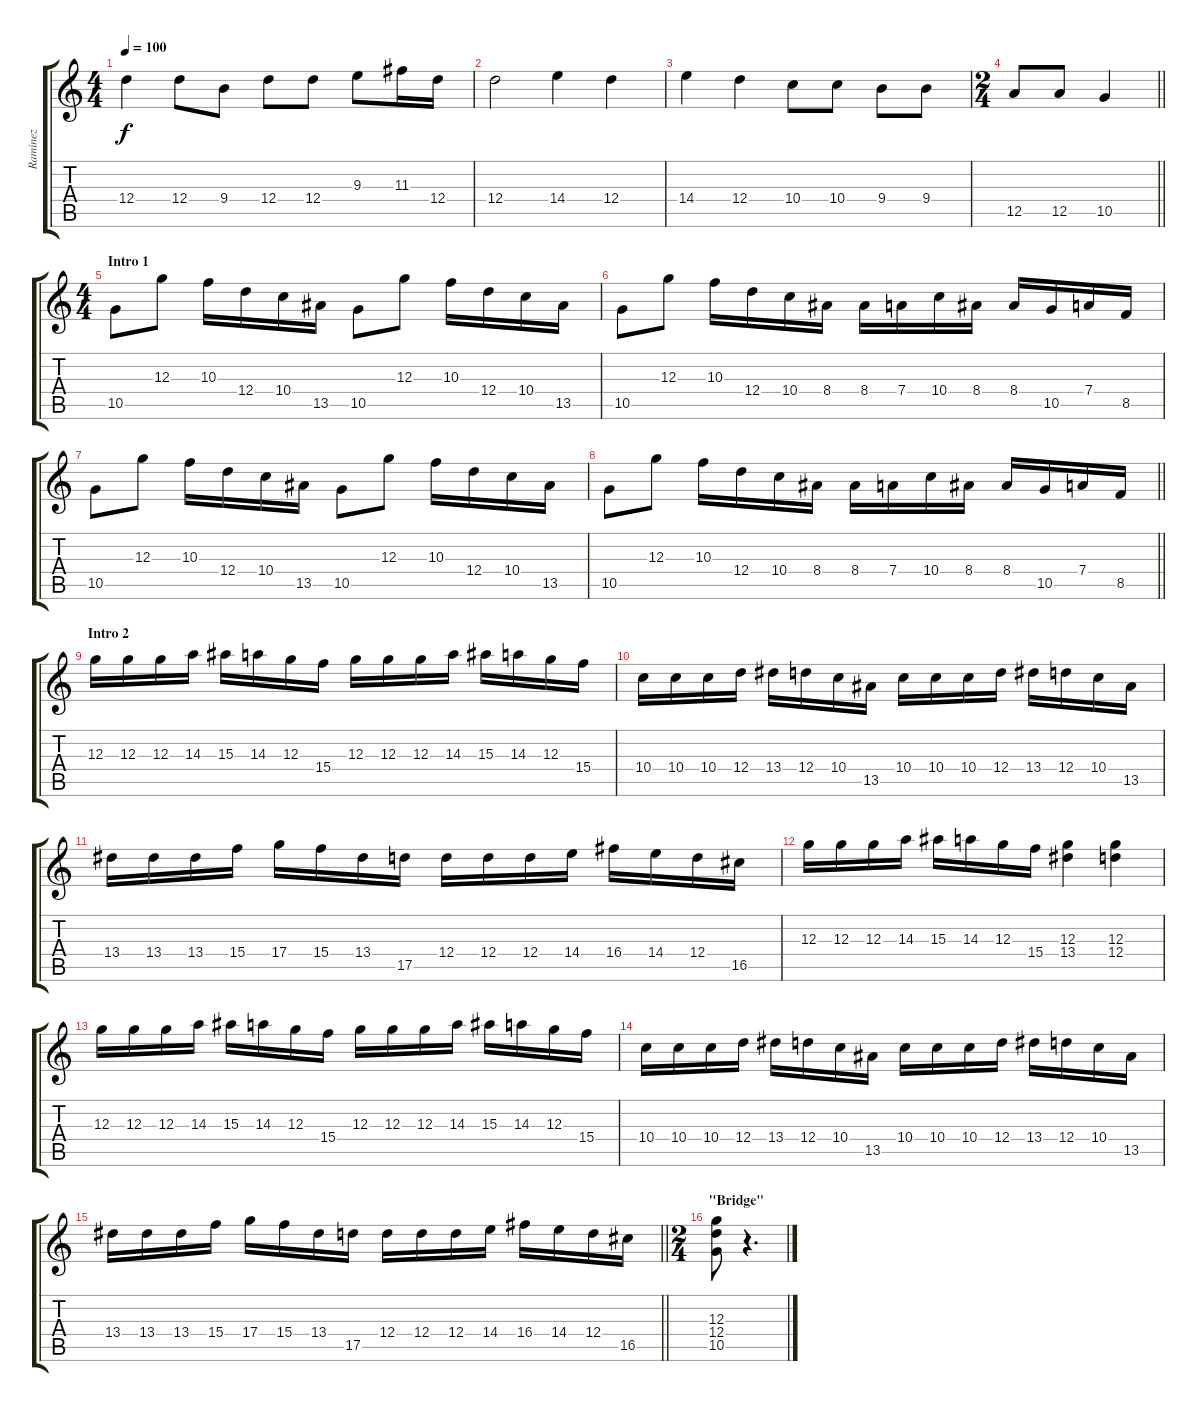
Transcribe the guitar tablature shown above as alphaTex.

\track ("Raminez" "Raminez") {instrument overdrivenguitar}
\staff {score tabs}
\tuning (E4 B3 G3 D3 A2 E2) {hide}
\ts (4 4)
\tempo 100
\clef g2
\ks c
12.4.4{dy f} 12.4.8 9.4.8 12.4.8 12.4.8 9.3.8 11.3.16 12.4.16 |
12.4.2 14.4.4 12.4.4 |
14.4.4 12.4.4 10.4.8 10.4.8 9.4.8 9.4.8 |
\ts (2 4)
\barLineRight lightlight
12.5.8 12.5.8 10.5.4 |
\ts (4 4)
\section ("" "Intro 1")
10.5.8 12.3.8 10.3.16 12.4.16 10.4.16 13.5.16 10.5.8 12.3.8 10.3.16 12.4.16 10.4.16 13.5.16 |
10.5.8 12.3.8 10.3.16 12.4.16 10.4.16 8.4.16 8.4.16 7.4.16 10.4.16 8.4.16 8.4.16 10.5.16 7.4.16 8.5.16 |
10.5.8 12.3.8 10.3.16 12.4.16 10.4.16 13.5.16 10.5.8 12.3.8 10.3.16 12.4.16 10.4.16 13.5.16 |
\barLineRight lightlight
10.5.8 12.3.8 10.3.16 12.4.16 10.4.16 8.4.16 8.4.16 7.4.16 10.4.16 8.4.16 8.4.16 10.5.16 7.4.16 8.5.16 |
\section ("" "Intro 2")
12.3.16 12.3.16 12.3.16 14.3.16 15.3.16 14.3.16 12.3.16 15.4.16 12.3.16 12.3.16 12.3.16 14.3.16 15.3.16 14.3.16 12.3.16 15.4.16 |
10.4.16 10.4.16 10.4.16 12.4.16 13.4.16 12.4.16 10.4.16 13.5.16 10.4.16 10.4.16 10.4.16 12.4.16 13.4.16 12.4.16 10.4.16 13.5.16 |
13.4.16 13.4.16 13.4.16 15.4.16 17.4.16 15.4.16 13.4.16 17.5.16 12.4.16 12.4.16 12.4.16 14.4.16 16.4.16 14.4.16 12.4.16 16.5.16 |
12.3.16 12.3.16 12.3.16 14.3.16 15.3.16 14.3.16 12.3.16 15.4.16 (12.3 13.4).4 (12.3 12.4).4 |
12.3.16 12.3.16 12.3.16 14.3.16 15.3.16 14.3.16 12.3.16 15.4.16 12.3.16 12.3.16 12.3.16 14.3.16 15.3.16 14.3.16 12.3.16 15.4.16 |
10.4.16 10.4.16 10.4.16 12.4.16 13.4.16 12.4.16 10.4.16 13.5.16 10.4.16 10.4.16 10.4.16 12.4.16 13.4.16 12.4.16 10.4.16 13.5.16 |
\barLineRight lightlight
13.4.16 13.4.16 13.4.16 15.4.16 17.4.16 15.4.16 13.4.16 17.5.16 12.4.16 12.4.16 12.4.16 14.4.16 16.4.16 14.4.16 12.4.16 16.5.16 |
\ts (2 4)
\section ("" "\"Bridge\"")
(12.3 12.4 10.5).8 r.4{d}
